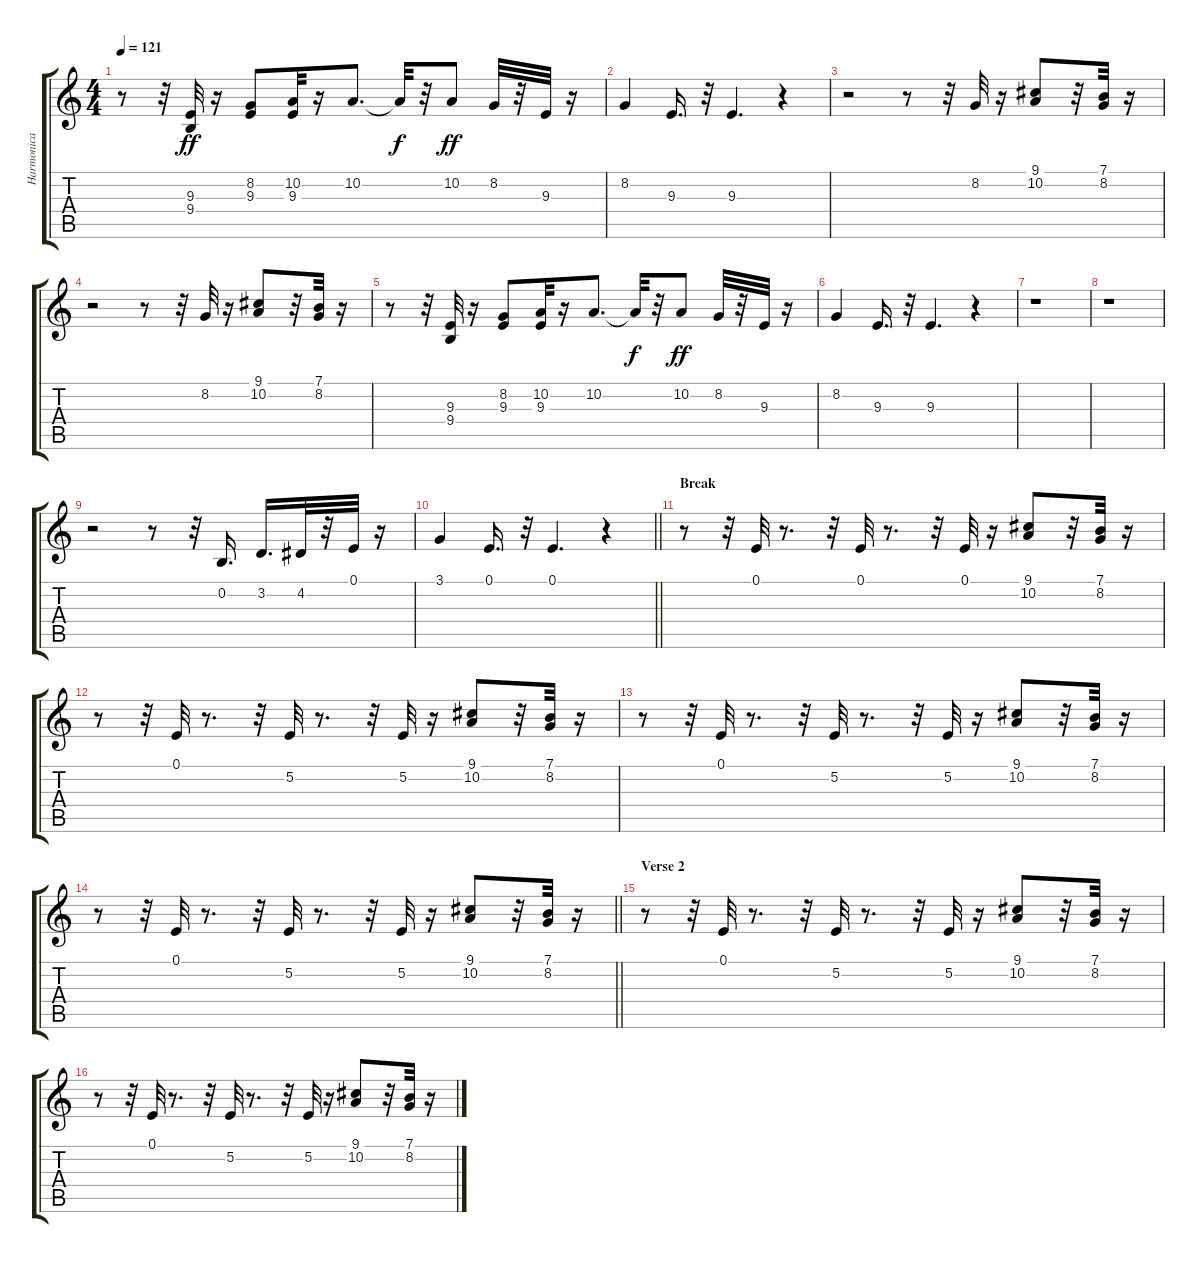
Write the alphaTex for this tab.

\track ("Harmonica" "Harmonica") {solo instrument harmonica}
\staff {score tabs}
\tuning (E4 B3 G3 D3 A2 E2) {hide}
\ts (4 4)
\tempo 121
\clef g2
\ks c
r.8{dy ff} r.32 (9.3 9.4).32{volume 14} r.16 (8.2 9.3).8 (10.2 9.3).32 r.16 10.2.8{d} 10.2{t}.32{dy f} r.32 10.2.8{dy ff} 8.2.32 r.32 9.3.32 r.16 |
8.2.4 9.3.16{d} r.32 9.3.4{d} r.4 |
r.2 r.8 r.32 8.2.32{volume 11} r.16 (9.1 10.2).8 r.32 (7.1 8.2).32 r.16 |
r.2 r.8 r.32 8.2.32 r.16 (9.1 10.2).8 r.32 (7.1 8.2).32 r.16 |
r.8 r.32 (9.3 9.4).32{volume 14} r.16 (8.2 9.3).8 (10.2 9.3).32 r.16 10.2.8{d} 10.2{t}.32{dy f} r.32 10.2.8{dy ff} 8.2.32 r.32 9.3.32 r.16 |
8.2.4 9.3.16{d} r.32 9.3.4{d} r.4 |
r.1 |
r.1 |
r.2 r.8 r.32 0.2.16{d} 3.2.16{d} 4.2.32 r.32 0.1.32 r.16 |
\barLineRight lightlight
3.1.4 0.1.16{d} r.32 0.1.4{d} r.4 |
\section ("" "Break")
r.8 r.32 0.1.32{volume 11} r.8{d} r.32 0.1.32 r.8{d} r.32 0.1.32 r.16 (9.1 10.2).8 r.32 (7.1 8.2).32 r.16 |
r.8 r.32 0.1.32 r.8{d} r.32 5.2.32 r.8{d} r.32 5.2.32 r.16 (9.1 10.2).8 r.32 (7.1 8.2).32 r.16 |
r.8 r.32 0.1.32 r.8{d} r.32 5.2.32 r.8{d} r.32 5.2.32 r.16 (9.1 10.2).8 r.32 (7.1 8.2).32 r.16 |
\barLineRight lightlight
r.8 r.32 0.1.32 r.8{d} r.32 5.2.32 r.8{d} r.32 5.2.32 r.16 (9.1 10.2).8 r.32 (7.1 8.2).32 r.16 |
\section ("" "Verse 2")
r.8 r.32 0.1.32 r.8{d} r.32 5.2.32 r.8{d} r.32 5.2.32 r.16 (9.1 10.2).8 r.32 (7.1 8.2).32 r.16 |
r.8 r.32 0.1.32 r.8{d} r.32 5.2.32 r.8{d} r.32 5.2.32 r.16 (9.1 10.2).8 r.32 (7.1 8.2).32 r.16
